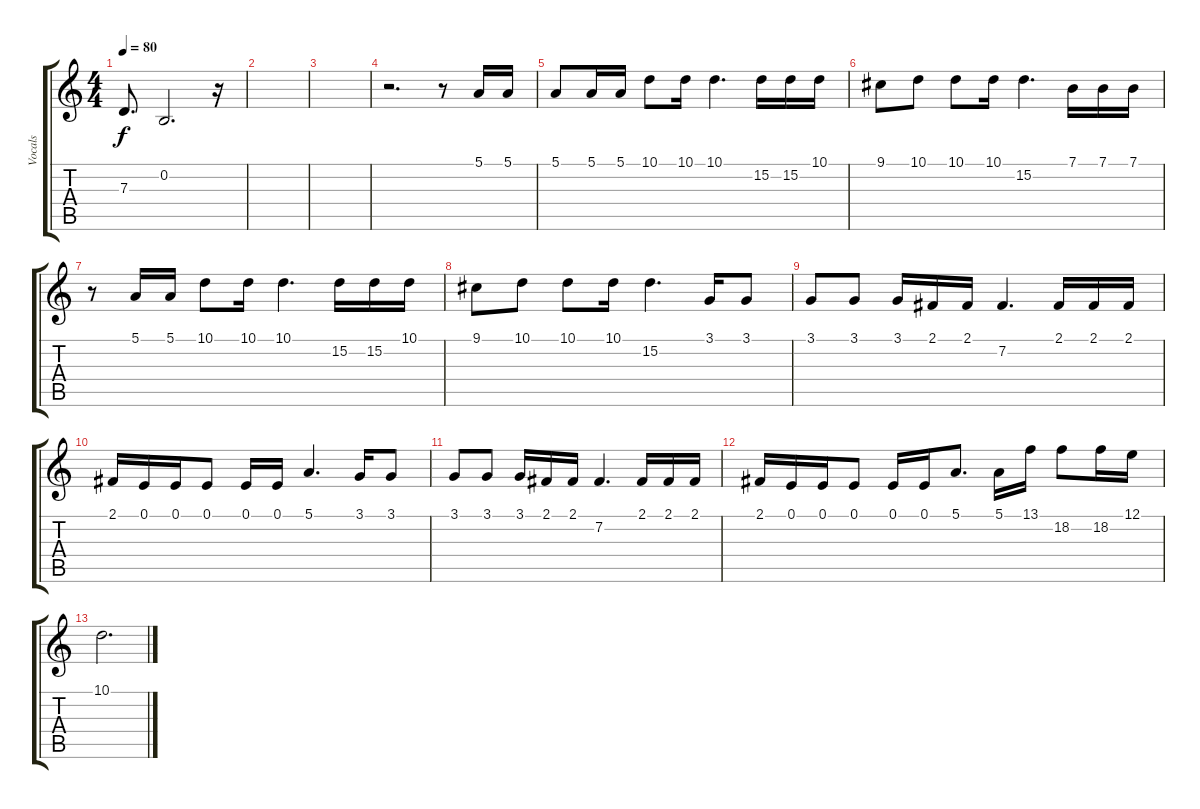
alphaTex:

\track ("Vocals" "Vocals") {instrument altosax}
\staff {score tabs}
\tuning (E4 B3 G3 D3 A2 E2) {hide}
\ts (4 4)
\tempo 80
\clef g2
\ks c
7.3.8{d dy f} 0.2.2{d} r.16 |
|
|
r.2{d} r.8 5.1.16 5.1.16 |
5.1.8 5.1.16 5.1.16 10.1.8 10.1.16 10.1.4{d} 15.2.16 15.2.16 10.1.16 |
9.1.8 10.1.8 10.1.8 10.1.16 15.2.4{d} 7.1.16 7.1.16 7.1.16 |
r.8 5.1.16 5.1.16 10.1.8 10.1.16 10.1.4{d} 15.2.16 15.2.16 10.1.16 |
9.1.8 10.1.8 10.1.8 10.1.16 15.2.4{d} 3.1.16 3.1.8 |
3.1.8 3.1.8 3.1.16 2.1.16 2.1.16 7.2.4{d} 2.1.16 2.1.16 2.1.16 |
2.1.16 0.1.16 0.1.16 0.1.8 0.1.16 0.1.16 5.1.4{d} 3.1.16 3.1.8 |
3.1.8 3.1.8 3.1.16 2.1.16 2.1.16 7.2.4{d} 2.1.16 2.1.16 2.1.16 |
2.1.16 0.1.16 0.1.16 0.1.8 0.1.16 0.1.16 5.1.8{d} 5.1.16 13.1.16 18.2.8 18.2.16 12.1.16 |
10.1.2{d}
